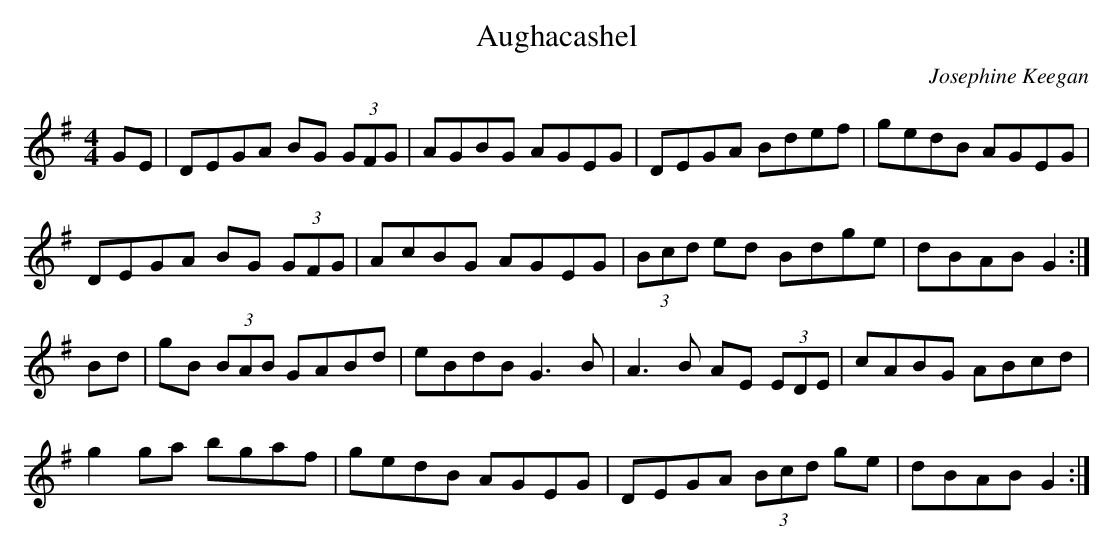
X:1
T: Aughacashel
C: Josephine Keegan
L: 1/8
M: 4/4
K: G
GE|DEGA BG (3GFG|AGBG AGEG|DEGA Bdef|gedB AGEG|
DEGA BG (3GFG|AcBG AGEG|(3Bcd ed Bdge|dBAB G2 :|
Bd|gB (3BAB GABd|eBdB G3B|A3B AE (3EDE|cABG ABcd|
g2 ga bgaf|gedB AGEG|DEGA (3Bcd ge|dBAB G2 :|
